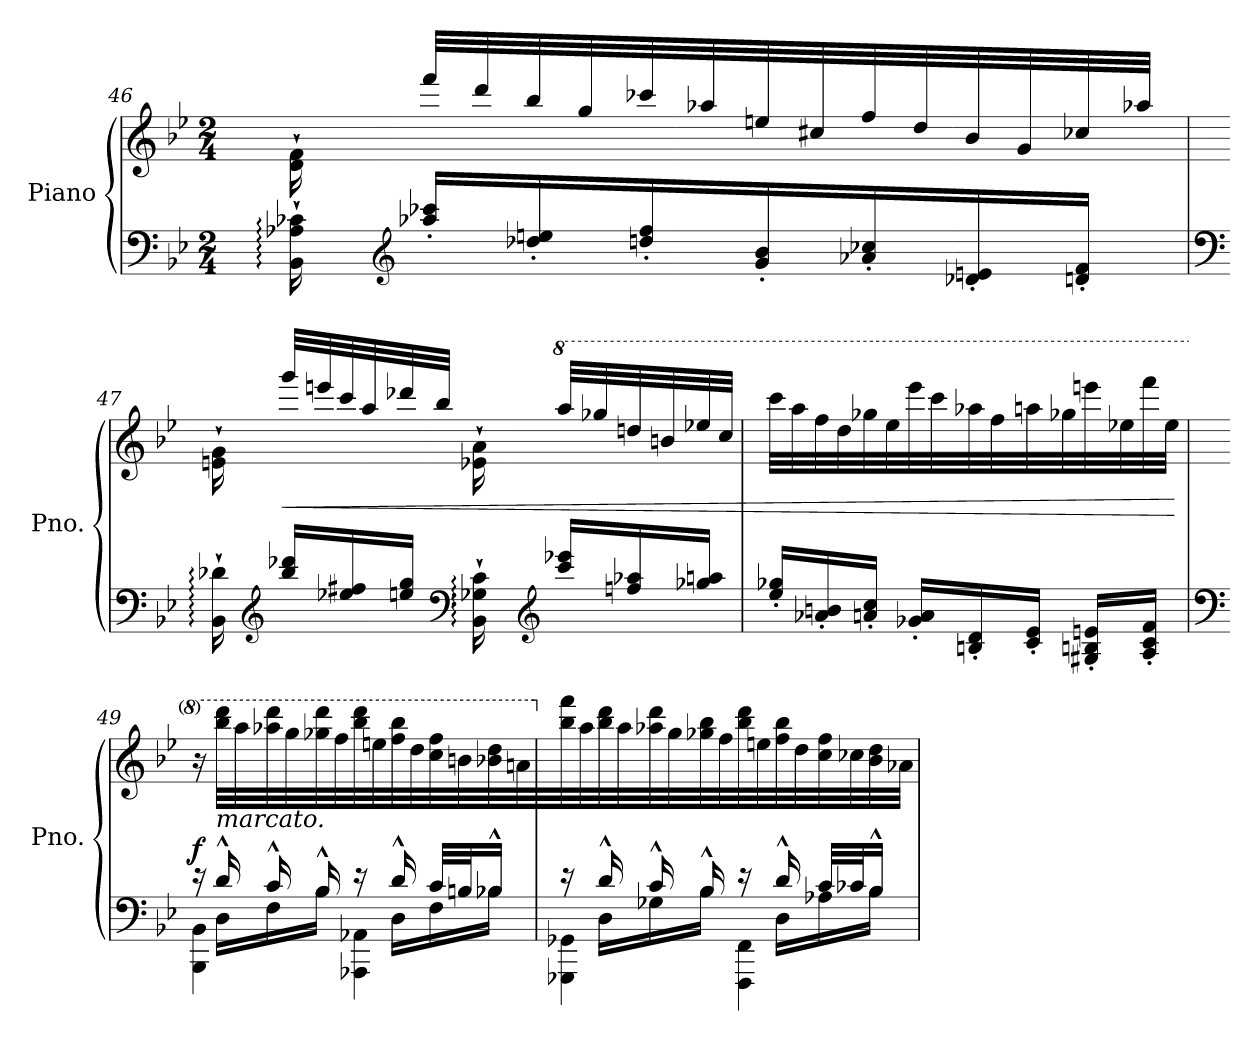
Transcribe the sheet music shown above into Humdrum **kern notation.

**kern	**kern	**dynam
*part1	*part1	*part1
*staff2	*staff1	*staff1/2
*I"Piano	*	*
*I'Pno.	*	*
*clefF4	*clefG2	*
*k[b-e-]	*k[b-e-]	*
*M2/4	*M2/4	*
=46	=46	=46
16BB-\:` 16A-X\:` 16c-X\:`	16d\` 16f\`	.
*clefG2	*	*
16aa-X/' 16ccc-X/'LL	32fff/LLL	.
.	32ddd/	.
16dd-X/' 16een/'	32bb-/	.
.	32gg/	.
16ddn/' 16ff/'	32ccc-X/	.
.	32aa-X/	.
16g/' 16b-/'	32een/	.
.	32cc#X/	.
16a-X/' 16cc-X/'	32ff/	.
.	32dd/	.
16d-X/' 16en/'	32b-/	.
.	32g/	.
16dn/' 16f/'JJ	32cc-X/	.
.	32aa-X/JJJ	.
=47	=47	=47
*clefF4	*	*
16BB-\:` 16d-X\:`	16en\` 16g\`	.
*clefG2	*	*
!	!	!LO:HP:b
16bb-/ 16ddd-X/LL	32ggg/LLL	<
.	32eeen/	.
16ee-X/ 16ff#X/	32ccc/	.
.	32aa/	.
16een/ 16gg/JJ	32ddd-X/	.
.	32bb-/JJJ	.
*clefF4	*	*
16BB-\:` 16G-X\:` 16c\:`	16e-X\` 16a\`	.
*clefG2	*	*
*	*8va	*
16ccc/ 16eee-X/LL	32aaa/LLL	.
.	32ggg-X/	.
16ffn/ 16aa-X/	32dddn/	.
.	32bbn/	.
16gg-X/ 16aan/JJ	32eee-X/	.
.	32ccc/JJJ	.
!!LO:LB:g=z
=48	=48	=48
16ee-/' 16gg-X/'LL	32cccc\LLL	.
.	32aaa\	.
16a-X/' 16bn/'	32fff\	.
.	32ddd\	.
16an/' 16cc/'JJ	32ggg-X\	.
.	32eee-\	.
16g-X/' 16a/'LL	32eeee-\	.
.	32cccc\	.
16Bn/' 16d/'	32aaa-X\	.
.	32fff\	.
16c/' 16e-/'JJ	32aaan\	.
.	32ggg-X\	.
16G#X/' 16Bn/' 16en/'LL	32eeeen\	.
.	32eee-X\	.
16A/' 16c/' 16f/'JJ	32ffff\	.
.	32eee-\JJJ	.
.	.	[
=49	=49	=49
*clefF4	*	*
*^	*	*
*	*^	*	*
!	!	!	!	!LO:DY:a=2
16r	4BBB-\ 4BB-\	16ryy	16r	f
!	!	!	!LO:TX:b:i:t=marcato.	!
16d^^/	.	16D\LL	32bbb-\ 32dddd\LLL	.
.	.	.	32aaa\	.
16c^^/	.	16F\	32aaa-X\ 32dddd\	.
.	.	.	32ggg\	.
16B-^^/	.	16B-\JJ	32ggg-X\ 32dddd\	.
.	.	.	32fff\	.
16r	4AAA-X\ 4AA-X\	16ryy	32bbb-\ 32dddd\	.
.	.	.	32eeen\	.
16d^^/	.	16D\LL	32fff\ 32bbb-\	.
.	.	.	32ddd\	.
32c/LLL	.	16F\	32ccc\ 32fff\	.
32Bn/J	.	.	32bbn\	.
16B-X^^/JJ	.	16B-\JJ	32bb-X\ 32ddd\	.
.	.	.	32aan\	.
=50	=50	=50	=50	=50
*	*	*	*X8va	*
16r	4GGG-X\ 4GG-X\	16ryy	32bb-\ 32fff\	.
.	.	.	32aa\	.
16d^^/	.	16D\LL	32bb-\ 32ddd\	.
.	.	.	32aa\	.
16c^^/	.	16G-X\	32aa-X\ 32ddd\	.
.	.	.	32gg\	.
16B-^^/	.	16B-\JJ	32gg-X\ 32bb-\	.
.	.	.	32ff\	.
16r	4FFF\ 4FF\	16ryy	32bb-\ 32ddd\	.
.	.	.	32een\	.
16d^^/	.	16D\LL	32ff\ 32bb-\	.
.	.	.	32dd\	.
32c/LLL	.	16A-X\	32cc\ 32ff\	.
32c-X/J	.	.	32cc-X\	.
16B-^^/JJ	.	16B-\JJ	32b-\ 32dd\	.
.	.	.	32a-X\JJJ	.
*v	*v	*v	*	*
=	=	=
*-	*-	*-
